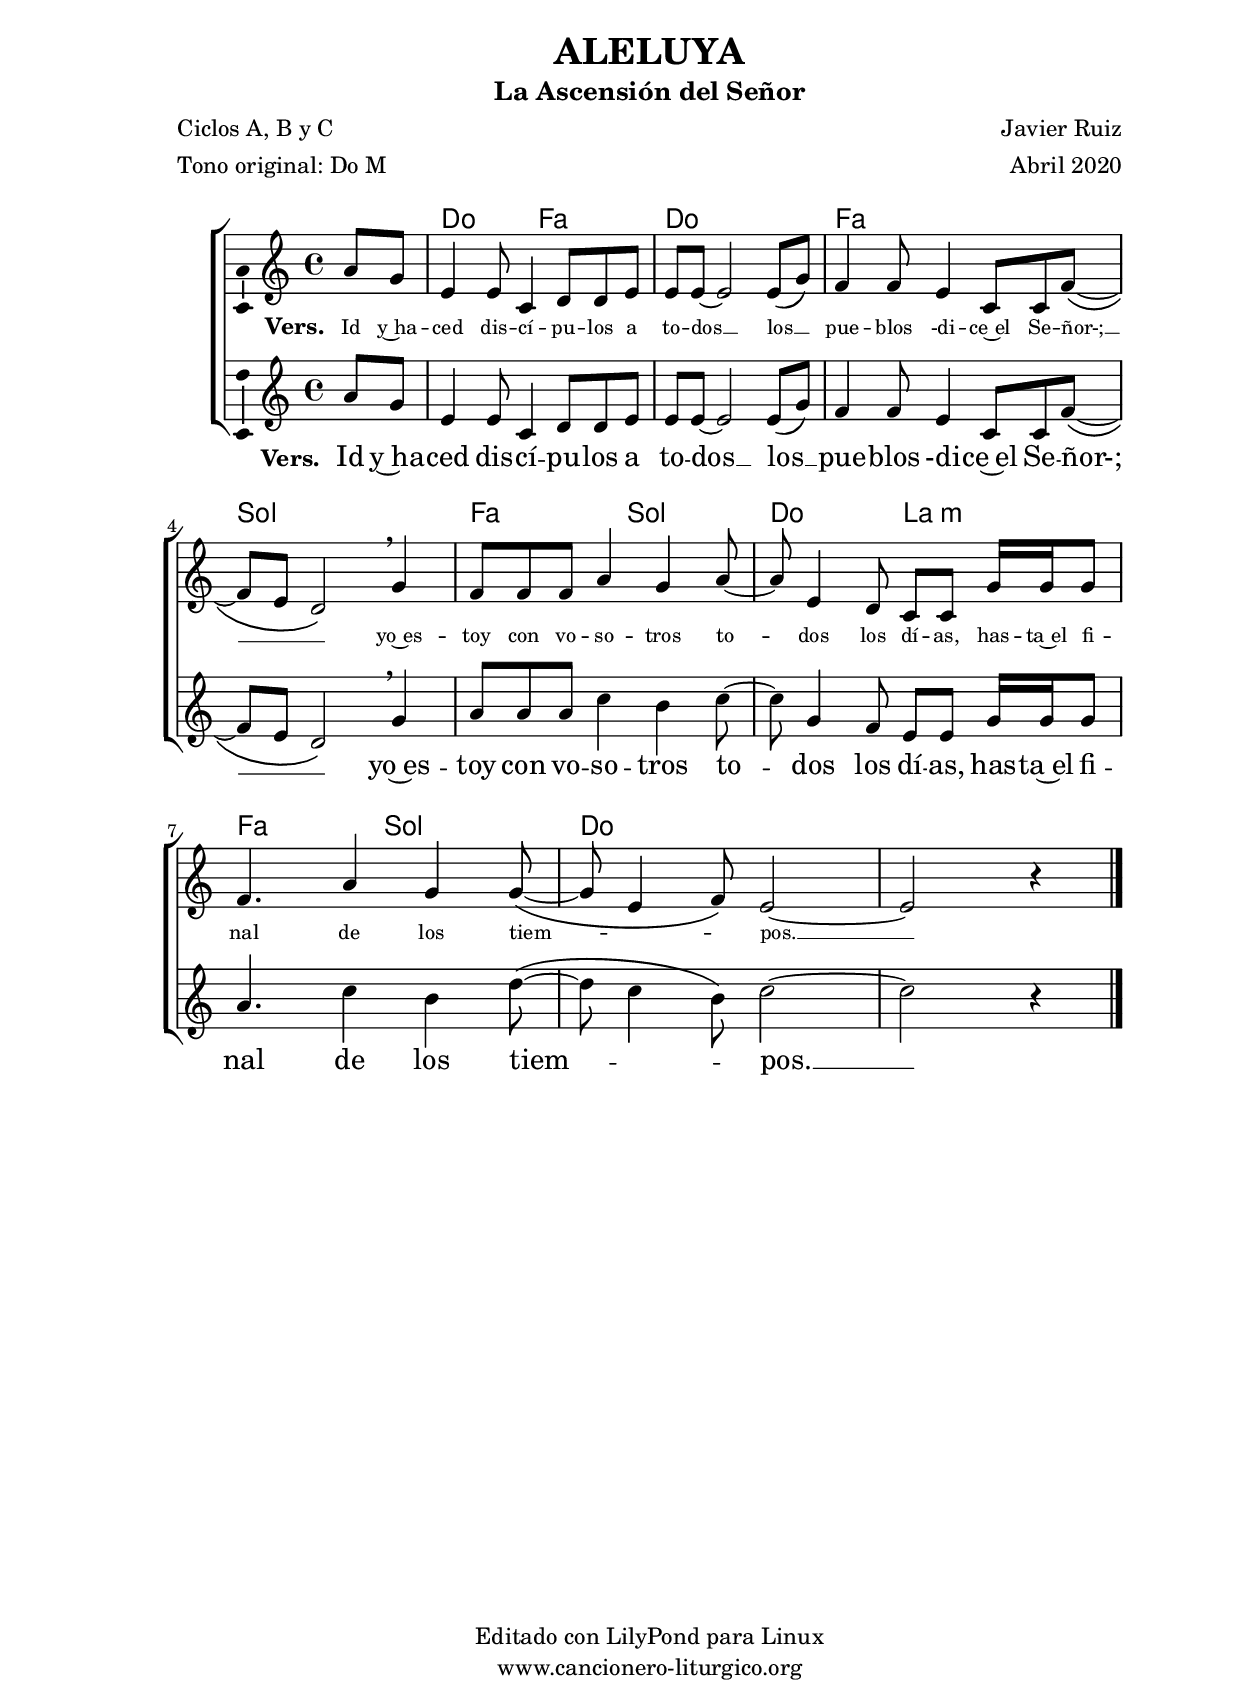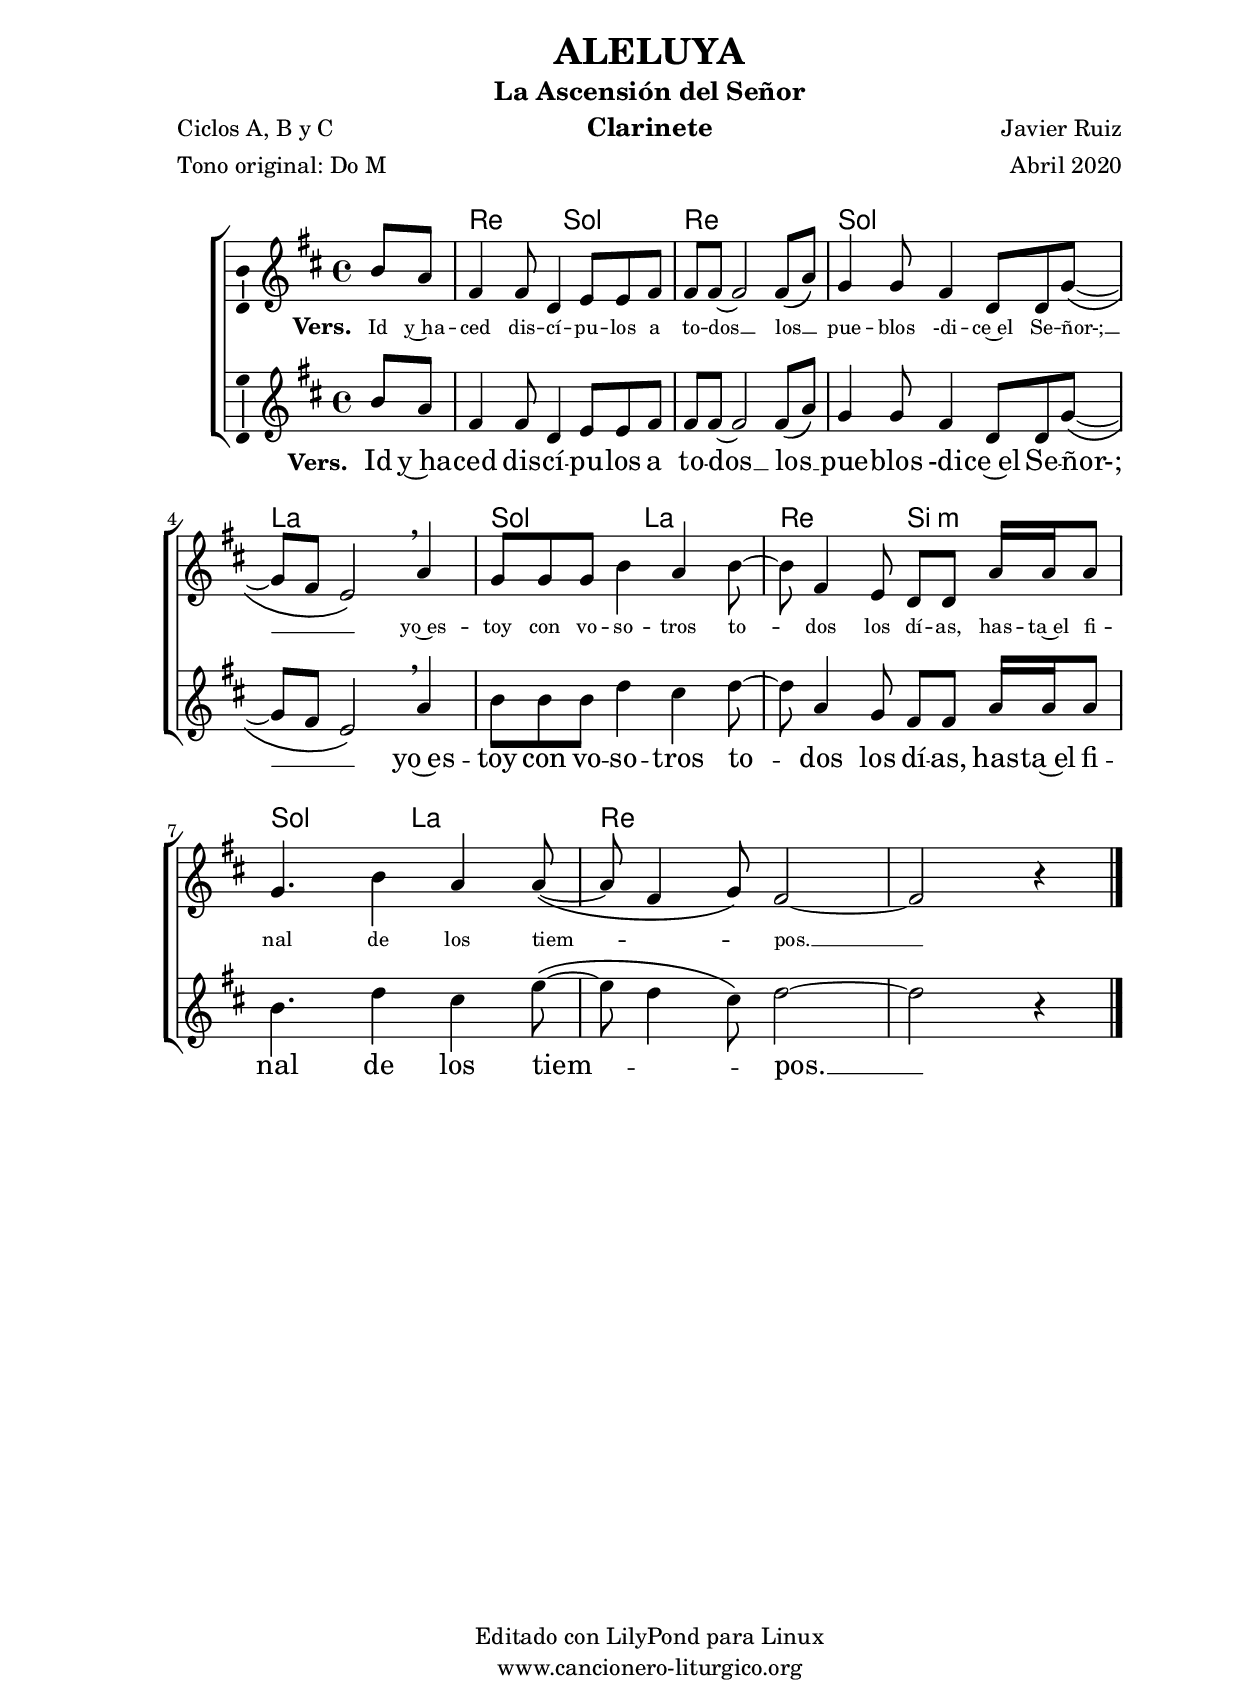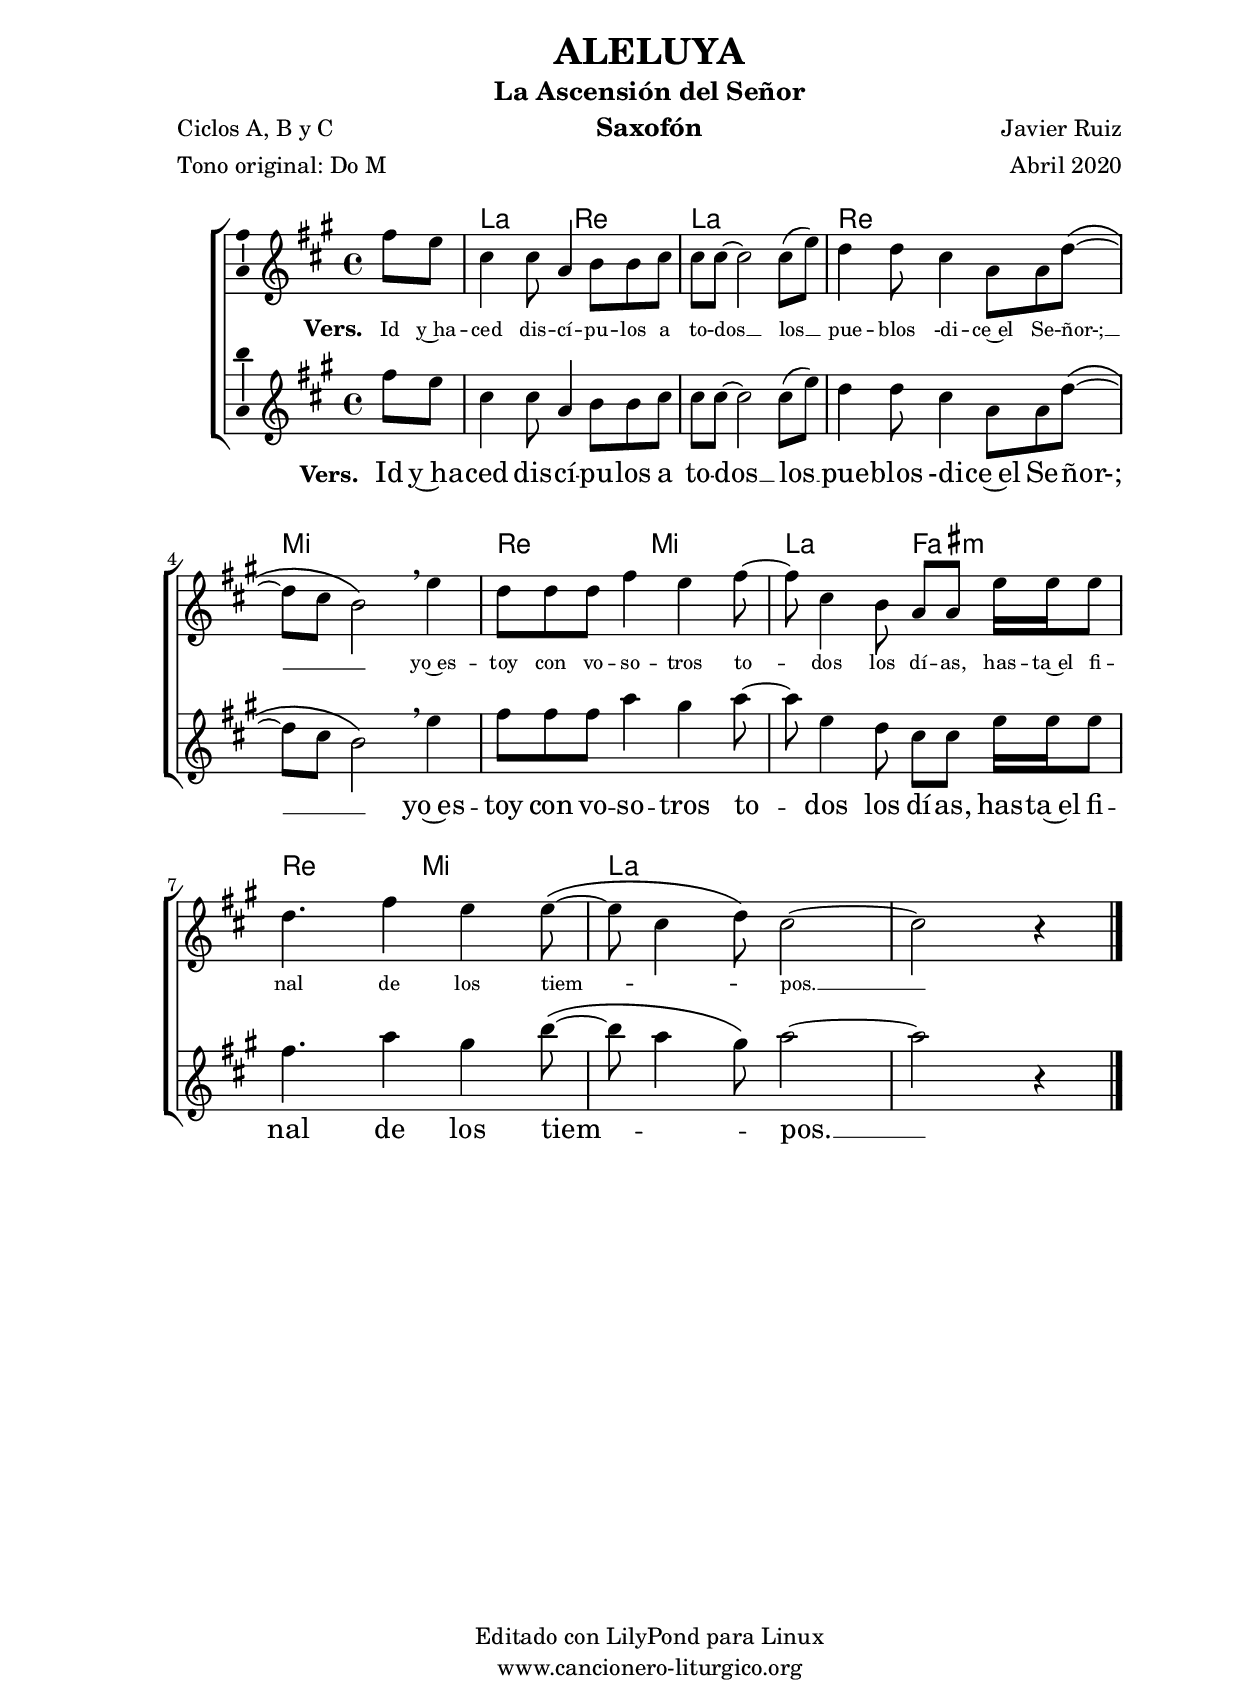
%
%para convertir .midi en .wav:
%timidity filename.midi -Ow -o finename.wav
%
%
%Para convertir de .wav a .mp3:
%lame -h -m j filename.wav
%
%
%para escuchar el midi:
%timidity nombrefichero.midi
%


%versión de lilypond para la que se ha escrito esta partitura:
\version "2.16.0"

	%Tamaño papel
	#(set-default-paper-size "a4")
	%Tamaño partitura
	#(set-global-staff-size 20)
	%No responde al pulsar sobre una nota
	#(ly:set-option 'point-and-click #f)

%parámetros del encabezamiento:
\header {
	title = "ALELUYA"
	subtitle = "La Ascensión del Señor"
	composer = "Javier Ruiz"
	poet = "Ciclos A, B y C"
	meter = "Tono original: Do M"
	arranger = "Abril 2020"
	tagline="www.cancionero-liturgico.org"
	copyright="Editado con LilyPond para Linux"
	tiempo = "Pascua"
	usos = "Aleluya"
	letra = "Aleluya. Id y haced discípulos a todos los pueblos -dice el Señor-; yo estoy con vosotros todos los días, hasta el final de los tiempos."
	}

%parámetros asociados al papel:
\paper  {
	oddHeaderMarkup = \markup {\fill-line { \on-the-fly #not-first-page \fromproperty #'header:title \on-the-fly #not-first-page \fromproperty #'header:composer }}
	evenHeaderMarkup = \markup {\fill-line { \fromproperty #'header:composer \fromproperty #'header:title }}
	#(set-paper-size "a4")
	print-page-number = ##f
	first-page-number = 1
	print-first-page-number = ##f
%	head-separation = 3.0 \cm
	top-margin = 1.5 \cm
%	top-margin = 2.0 \cm
%%%	bottom-margin = 0.5\cm
	bottom-margin = 0.2\cm
	left-margin = 3.0 \cm
	line-width = 16.0 \cm 
	indent = 8\mm
	interscoreline = 2.\mm
	between-system-space = 15\mm
%	para que las partituras no llenen la hoja:
	ragged-bottom = ##t
%	idem para la última hoja:
	ragged-last-bottom = ##f
%	para que las partituras llenen el ancho del papel:
	ragged-last = ##f
	after-title-space = 2.5 \cm
%page-count=2
system-count=3

	%Flexible Vertical Spacing
%	markup-markup-spacing =
%	#'((basic-distance . 15) (minimum-distance . 15) (padding . 3))
	markup-system-spacing =
	#'((basic-distance . 15) (minimum-distance . 15) (padding . 3))
	system-system-spacing =
	#'((basic-distance . 15) (minimum-distance . 15) (padding . 3))
	score-system-spacing =
	#'((basic-distance . 15) (minimum-distance . 15) (padding . 5))
%	top-system-spacing = % header
%	#'((basic-distance . 8) (minimum-distance . 0) (padding . 0))
%	top-markup-spacing =
%	#'((basic-distance . 20) (minimum-distance . 20) (padding . 0))
	last-bottom-spacing = % footer
	#'((basic-distance . 5) (minimum-distance . 5) (padding . 0))
%	score-markup-spacing =
%	#'((basic-distance . 16) (minimum-distance . 13) (padding . 0))

	}


%parámetros que afectan a toda la partitura:
global =  {
	%clave de sol (G):
	\clef G
	%armadura:
%	\transpose c ees
	\key c \major
	\tempo 4=110
	\set Score.tempoHideNote = ##t
	}


acordes = {
	\italianChords
	\chordmode {
%	\transpose c ees
{

s4
c2 f c c f f g g
f2 g c a:m f g c c c2

	}
	}
}


melodiatrompeta = 
%	\transpose c ees
{

	\relative c''{
	\time 4/4

\partial4
r4
r1
r8 e4 <d f>8 <e g>2
r1
r8 g4 <f a>8 <g b>2
r1
r8 c,4 <b d>8 <c e>2
r1
r8 g'4 <e a>8 <c g'>2~
<c g'>2 r4

}
	\bar "|."
	}


melodiatres = 
%	\transpose c ees
{

	\relative c'{
	\time 4/4

\partial4
a'8 g
e4 e8 c4 d8 d e8
e8 e~e2 e8 \(g\)
f4 f8 e4 c8 c f8~
\(f8 e d2\) \breathe g4
f8 f f a4 g a8~
a8 e4 d8 c8 c g'16 g g8
f4. a4 g g8~
\(g8 e4 f8\) e2~
e2 r4 %s4

}

	\bar "|."
	}


melodiabajo = 
%	\transpose c ees
{

	%clave de fa (F):
	\clef F

	\relative c{
	\time 4/4

\partial4
r4
c4. c8 f4. f8
c4. c8 c2
f4. f8 d4. d8
g4. g8 g2
f4. f8 g4. g8
c,4. c8 a4. a8
f'4. f8 g4. g8
c,4. c8 c2~
c2 r4 %s4

}

	\bar "|."
	}


melodia = 
%	\transpose c ees
{

	\relative c'{
	\time 4/4

\partial4
a'8 g
e4 e8 c4 d8 d e8
e8 e~e2 e8 \(g\)
f4 f8 e4 c8 c f8~
\(f8 e d2\) \breathe g4
a8 a a c4 b c8~
c8 g4 f8 e8 e g16 g g8
a4. c4 b d8~
\(d8 c4 b8\) c2~
c2 r4 %s4

}

	\bar "|."
	}


texto = \lyricmode {
\set stanza =#"Vers. "
Id y~ha -- ced dis -- cí -- pu -- los a to -- dos __
los __ _ pue -- blos -di -- ce~el Se -- ñor-; __ _ _
yo~es -- toy con vo -- so -- tros to -- dos los dí -- as,
has -- ta~el fi -- nal de los tiem -- _ _ pos. __
	}

textotres = \lyricmode {
\override LyricText #'font-size = #-1
\set stanza =#"Vers. "
Id y~ha -- ced dis -- cí -- pu -- los a to -- dos __
los __ _ pue -- blos -di -- ce~el Se -- ñor-; __ _ _
yo~es -- toy con vo -- so -- tros to -- dos los dí -- as,
has -- ta~el fi -- nal de los tiem -- _ _ pos. __
	}


acordesStaff = \context ChordNames = acordesStaff <<
	\set chordChanges = ##t
	\acordes
	>>

voztrompetaStaff = \context Voice = voztrompetaStaff
<<
	\override Staff.StaffSymbol #'staff-space = #(magstep -0.35)
	\set Staff.midiInstrument = #"trumpet"
	\set Staff.midiMinimumVolume = #0.6
	\set Staff.midiMaximumVolume = #0.8
	\global
	\melodiatrompeta
	>>

voztresStaff = \context Voice = voztresStaff
\with {\consists "Ambitus_engraver"}
<<
%	\override Staff.StaffSymbol #'staff-space = #(magstep -0.35)
	\set Staff.midiInstrument = #"violin"
	\set Staff.midiMinimumVolume = #0.6
	\set Staff.midiMaximumVolume = #0.8
	\global
	\relative c' \melodiatres
	>>

vozStaff = \context Voice = vozStaff
\with {\consists "Ambitus_engraver"}
<<
%	\set Staff.instrumentName = ""
%	\set Staff.shortInstrumentName = ""
%	\set Staff.midiInstrument = #"clarinet"
%	\set Staff.midiInstrument = #"cello"
	\set Staff.midiInstrument = #"flute"
%	\set Staff.midiInstrument = #"electric guitar (jazz)"
%	\set Staff.midiInstrument = #"english horn"
%	\set Staff.midiInstrument = #"violin"
%	\set Staff.midiInstrument = #"glockenspiel"
	\set Staff.midiMinimumVolume = #0.8
	\set Staff.midiMaximumVolume = #1.0
	\global
	\melodia
	>>

vozbajoStaff = \context Voice = vozbajoStaff
<<
	\override Staff.StaffSymbol #'staff-space = #(magstep -0.35)
	\set Staff.midiInstrument = #"english horn"
	\set Staff.midiMinimumVolume = #0.6
	\set Staff.midiMaximumVolume = #0.8
	\global
	\melodiabajo
	>>

textoStaff = \context Lyrics = textoStaff <<
	\lyricsto vozStaff \texto
	>>

textotresStaff = \context Lyrics = textotresStaff <<
	\lyricsto voztresStaff \textotres
	>>


\book {
	\score {
		<<
		\context ChoirStaff {
%			\override StaffGroup.SystemStartBracket #'collapse-height = #1
%			\override Score.SystemStartBar #'collapse-height = #1
			<<
			\acordesStaff
%			\voztrompetaStaff
			\voztresStaff
			\textotresStaff
			\vozStaff
			\textoStaff
%			\vozbajoStaff
			>>
			}
		>>
		\layout {
	    		\context {
				\Lyrics
				\override LyricText #'font-size = #2
				}
	   		 \context {
				\Score
				\override StaffSymbol #'staff-space = #(magstep +3)
				}
			}
		}
	\score {
		\unfoldRepeats
		<<
		\context ChoirStaff {
			<<
			\acordesStaff
			\voztrompetaStaff
			\voztresStaff
			\vozStaff
			\vozbajoStaff
			>>
			}
		>>
		\midi {
	  		\context {
	  			\Score
				tempoWholesPerMinute = #(ly:make-moment 70 4)
				}
			}
		}
	}


%Partitura para clarinete
#(define output-suffix "C")
\book {
	\header{
		instrument = "Clarinete"
		}
	\score {
		<<
		\context ChoirStaff {
%			\override StaffGroup.SystemStartBracket #'collapse-height = #1
%			\override Score.SystemStartBar #'collapse-height = #1
\transpose c d
			<<
			\acordesStaff
%			\voztrompetaStaff
			\voztresStaff
			\textotresStaff
			\vozStaff
			\textoStaff
%			\vozbajoStaff
			>>
			}
		>>
		\layout {
	    		\context {
				\Lyrics
				\override LyricText #'font-size = #2
				}
	   		 \context {
				\Score
				\override StaffSymbol #'staff-space = #(magstep +3)
				}
			}
		}
	}


%Partitura para saxofón
#(define output-suffix "S")
\book {
	\header{
		instrument = "Saxofón"
		}
	\score {
		<<
		\context ChoirStaff {
%			\override StaffGroup.SystemStartBracket #'collapse-height = #1
%			\override Score.SystemStartBar #'collapse-height = #1
\transpose c a
			<<
			\acordesStaff
%			\voztrompetaStaff
			\voztresStaff
			\textotresStaff
			\vozStaff
			\textoStaff
%			\vozbajoStaff
			>>
			}
		>>
		\layout {
	    		\context {
				\Lyrics
				\override LyricText #'font-size = #2
				}
	   		 \context {
				\Score
				\override StaffSymbol #'staff-space = #(magstep +3)
				}
			}
		}
	}


